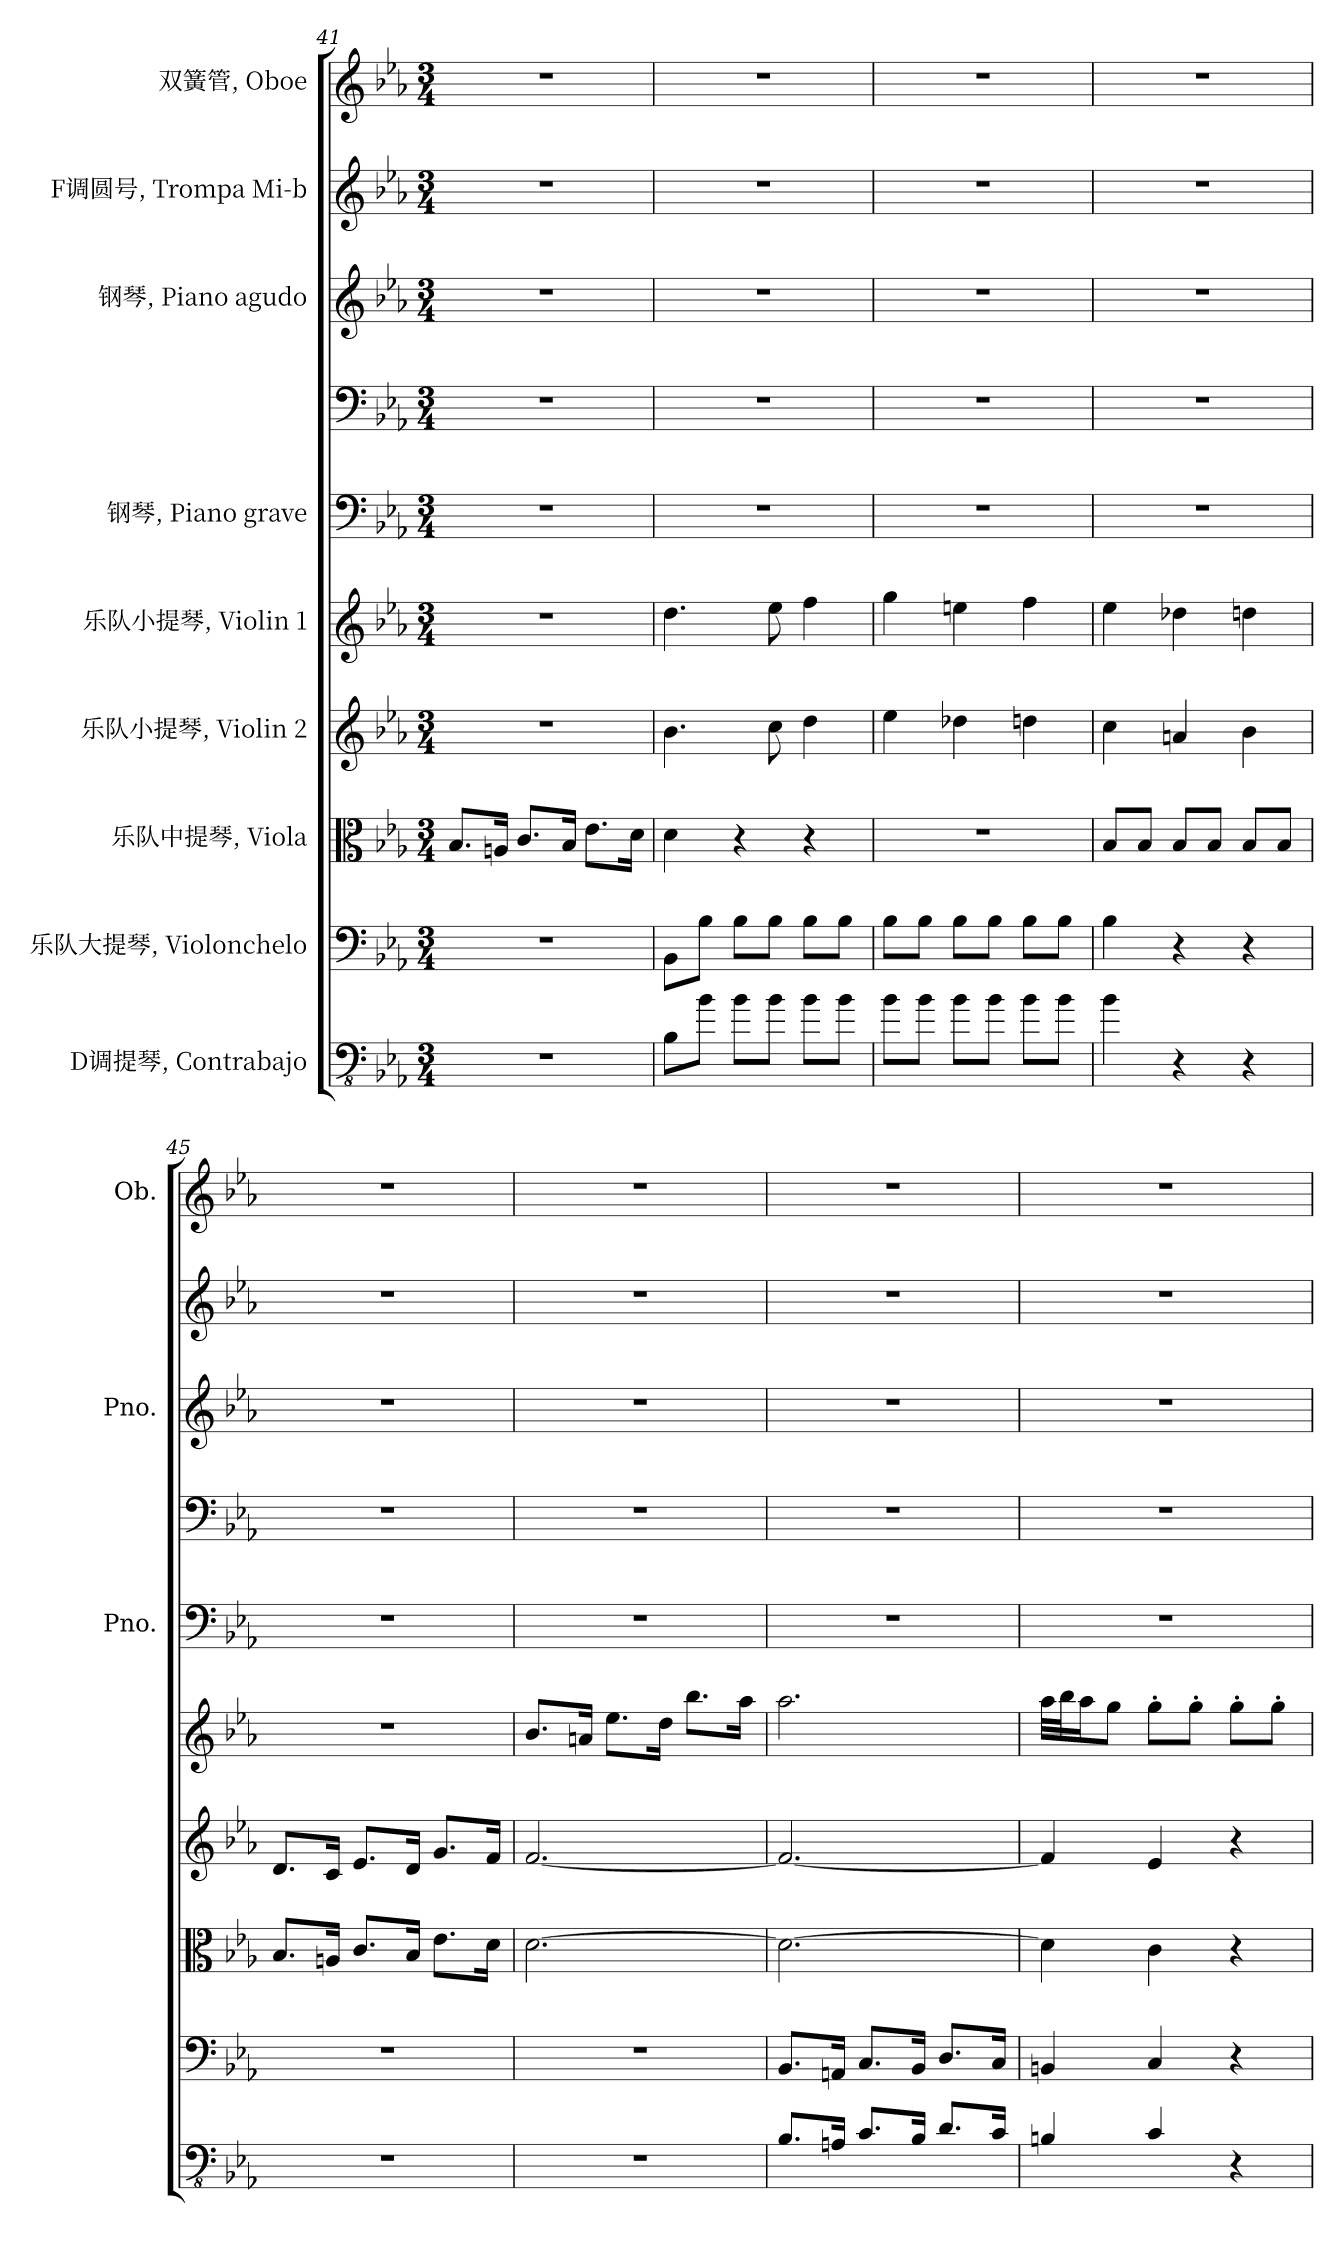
**kern	**kern	**kern	**kern	**kern	**kern	**kern	**kern	**kern	**kern
*part9	*part8	*part7	*part6	*part5	*part4	*part4	*part3	*part2	*part1
*staff10	*staff9	*staff8	*staff7	*staff6	*staff5	*staff4	*staff3	*staff2	*staff1
*I"D调提琴, Contrabajo	*I"乐队大提琴, Violonchelo	*I"乐队中提琴, Viola	*I"乐队小提琴, Violin 2	*I"乐队小提琴, Violin 1	*I"钢琴, Piano grave	*	*I"钢琴, Piano agudo	*I"F调圆号, Trompa Mi-b	*I"双簧管, Oboe
*	*	*	*	*	*I'Pno.	*	*I'Pno.	*	*I'Ob.
*clefFv4	*clefF4	*clefC3	*clefG2	*clefG2	*clefF4	*clefF4	*clefG2	*clefG2	*clefG2
*ITrd7c12	*	*	*	*	*	*	*	*ITrd4c7	*
*k[b-e-a-]	*k[b-e-a-]	*k[b-e-a-]	*k[b-e-a-]	*k[b-e-a-]	*k[b-e-a-]	*k[b-e-a-]	*k[b-e-a-]	*k[b-e-a-d-]	*k[b-e-a-]
*M3/4	*M3/4	*M3/4	*M3/4	*M3/4	*M3/4	*M3/4	*M3/4	*M3/4	*M3/4
*MM140	*MM140	*MM140	*MM140	*MM140	*MM140	*MM140	*MM140	*MM140	*MM140
=41	=41	=41	=41	=41	=41	=41	=41	=41	=41
2.r	2.r	8.B-/L	2.r	2.r	2.r	2.r	2.r	2.r	2.r
.	.	16An/Jk	.	.	.	.	.	.	.
.	.	8.c/L	.	.	.	.	.	.	.
.	.	16B-/Jk	.	.	.	.	.	.	.
.	.	8.e-\L	.	.	.	.	.	.	.
.	.	16d\Jk	.	.	.	.	.	.	.
=42	=42	=42	=42	=42	=42	=42	=42	=42	=42
*	*	*	*	*	*	*	*	*	*MM135
8BBB-\L	8BB-\L	4d\	4.b-\	4.dd\	2.r	2.r	2.r	2.r	2.r
8BB-\J	8B-\J	.	.	.	.	.	.	.	.
8BB-\L	8B-\L	4r	.	.	.	.	.	.	.
8BB-\J	8B-\J	.	8cc\	8ee-\	.	.	.	.	.
8BB-\L	8B-\L	4r	4dd\	4ff\	.	.	.	.	.
8BB-\J	8B-\J	.	.	.	.	.	.	.	.
=43	=43	=43	=43	=43	=43	=43	=43	=43	=43
8BB-\L	8B-\L	2.r	4ee-\	4gg\	2.r	2.r	2.r	2.r	2.r
8BB-\J	8B-\J	.	.	.	.	.	.	.	.
8BB-\L	8B-\L	.	4dd-X\	4een\	.	.	.	.	.
8BB-\J	8B-\J	.	.	.	.	.	.	.	.
8BB-\L	8B-\L	.	4ddn\	4ff\	.	.	.	.	.
8BB-\J	8B-\J	.	.	.	.	.	.	.	.
!!LO:PB:g=z
=44	=44	=44	=44	=44	=44	=44	=44	=44	=44
4BB-\	4B-\	8B-/L	4cc\	4ee-\	2.r	2.r	2.r	2.r	2.r
.	.	8B-/J	.	.	.	.	.	.	.
4r	4r	8B-/L	4an/	4dd-X\	.	.	.	.	.
.	.	8B-/J	.	.	.	.	.	.	.
4r	4r	8B-/L	4b-\	4ddn\	.	.	.	.	.
.	.	8B-/J	.	.	.	.	.	.	.
=45	=45	=45	=45	=45	=45	=45	=45	=45	=45
*	*	*	*	*	*	*	*	*	*MM140
2.r	2.r	8.B-/L	8.d/L	2.r	2.r	2.r	2.r	2.r	2.r
.	.	16An/Jk	16c/Jk	.	.	.	.	.	.
.	.	8.c/L	8.e-/L	.	.	.	.	.	.
.	.	16B-/Jk	16d/Jk	.	.	.	.	.	.
.	.	8.e-\L	8.g/L	.	.	.	.	.	.
.	.	16d\Jk	16f/Jk	.	.	.	.	.	.
=46	=46	=46	=46	=46	=46	=46	=46	=46	=46
2.r	2.r	[2.d\	[2.f/	8.b-/L	2.r	2.r	2.r	2.r	2.r
.	.	.	.	16an/Jk	.	.	.	.	.
.	.	.	.	8.ee-\L	.	.	.	.	.
.	.	.	.	16dd\Jk	.	.	.	.	.
.	.	.	.	8.bb-\L	.	.	.	.	.
.	.	.	.	16aa-\Jk	.	.	.	.	.
=47	=47	=47	=47	=47	=47	=47	=47	=47	=47
8.BBB-/L	8.BB-/L	2.d\_	2.f/_	2.aa-\	2.r	2.r	2.r	2.r	2.r
16AAAn/Jk	16AAn/Jk	.	.	.	.	.	.	.	.
8.CC/L	8.C/L	.	.	.	.	.	.	.	.
16BBB-/Jk	16BB-/Jk	.	.	.	.	.	.	.	.
8.DD/L	8.D/L	.	.	.	.	.	.	.	.
16CC/Jk	16C/Jk	.	.	.	.	.	.	.	.
!!LO:PB:g=z
=48	=48	=48	=48	=48	=48	=48	=48	=48	=48
4BBBn/	4BBn/	4d\]	4f/]	32aa-\LLL	2.r	2.r	2.r	2.r	2.r
.	.	.	.	32bb-\J	.	.	.	.	.
.	.	.	.	16aa-\J	.	.	.	.	.
.	.	.	.	8gg\J	.	.	.	.	.
4CC/	4C/	4c\	4e-/	8gg'\L	.	.	.	.	.
.	.	.	.	8gg'\J	.	.	.	.	.
4r	4r	4r	4r	8gg'\L	.	.	.	.	.
.	.	.	.	8gg'\J	.	.	.	.	.
=	=	=	=	=	=	=	=	=	=
*-	*-	*-	*-	*-	*-	*-	*-	*-	*-
